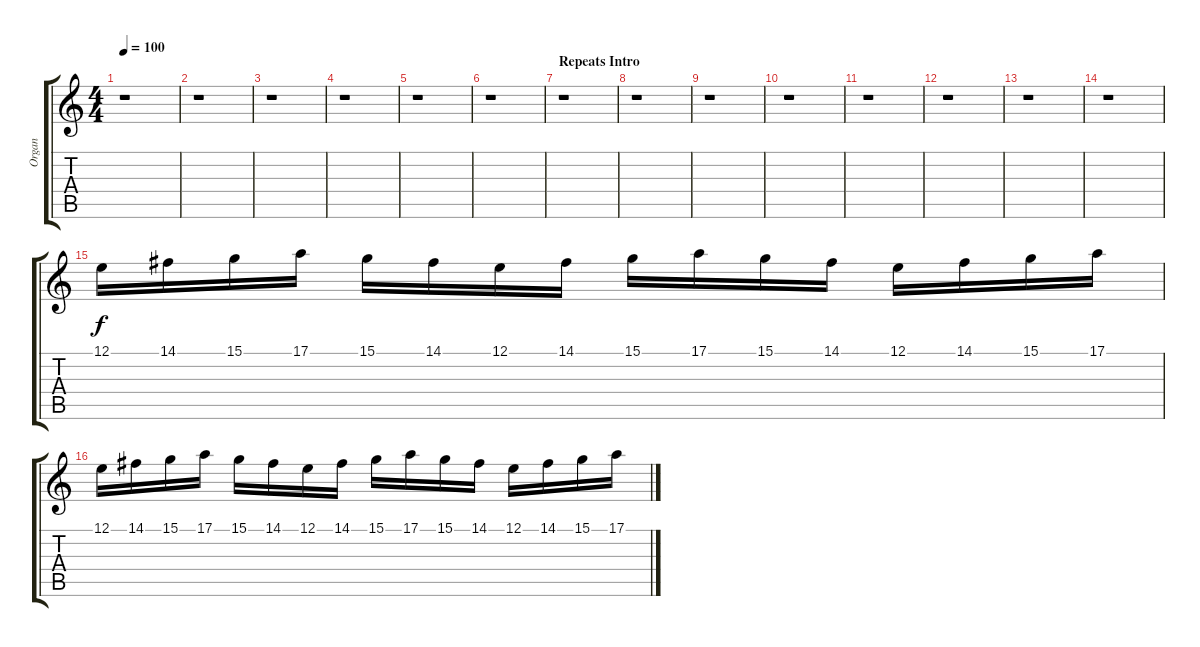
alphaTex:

\track ("Organ" "Organ") {instrument rockorgan}
\staff {score tabs}
\tuning (E4 B3 G3 D3 A2 E2) {hide}
\ts (4 4)
\tempo 100
\clef g2
\ks c
r.1{dy f} |
r.1 |
r.1 |
r.1 |
r.1 |
r.1 |
\section ("" "Repeats Intro")
r.1 |
r.1 |
r.1 |
r.1 |
r.1 |
r.1 |
r.1 |
r.1 |
12.1.16 14.1.16 15.1.16 17.1.16 15.1.16 14.1.16 12.1.16 14.1.16 15.1.16 17.1.16 15.1.16 14.1.16 12.1.16 14.1.16 15.1.16 17.1.16 |
12.1.16 14.1.16 15.1.16 17.1.16 15.1.16 14.1.16 12.1.16 14.1.16 15.1.16 17.1.16 15.1.16 14.1.16 12.1.16 14.1.16 15.1.16 17.1.16
